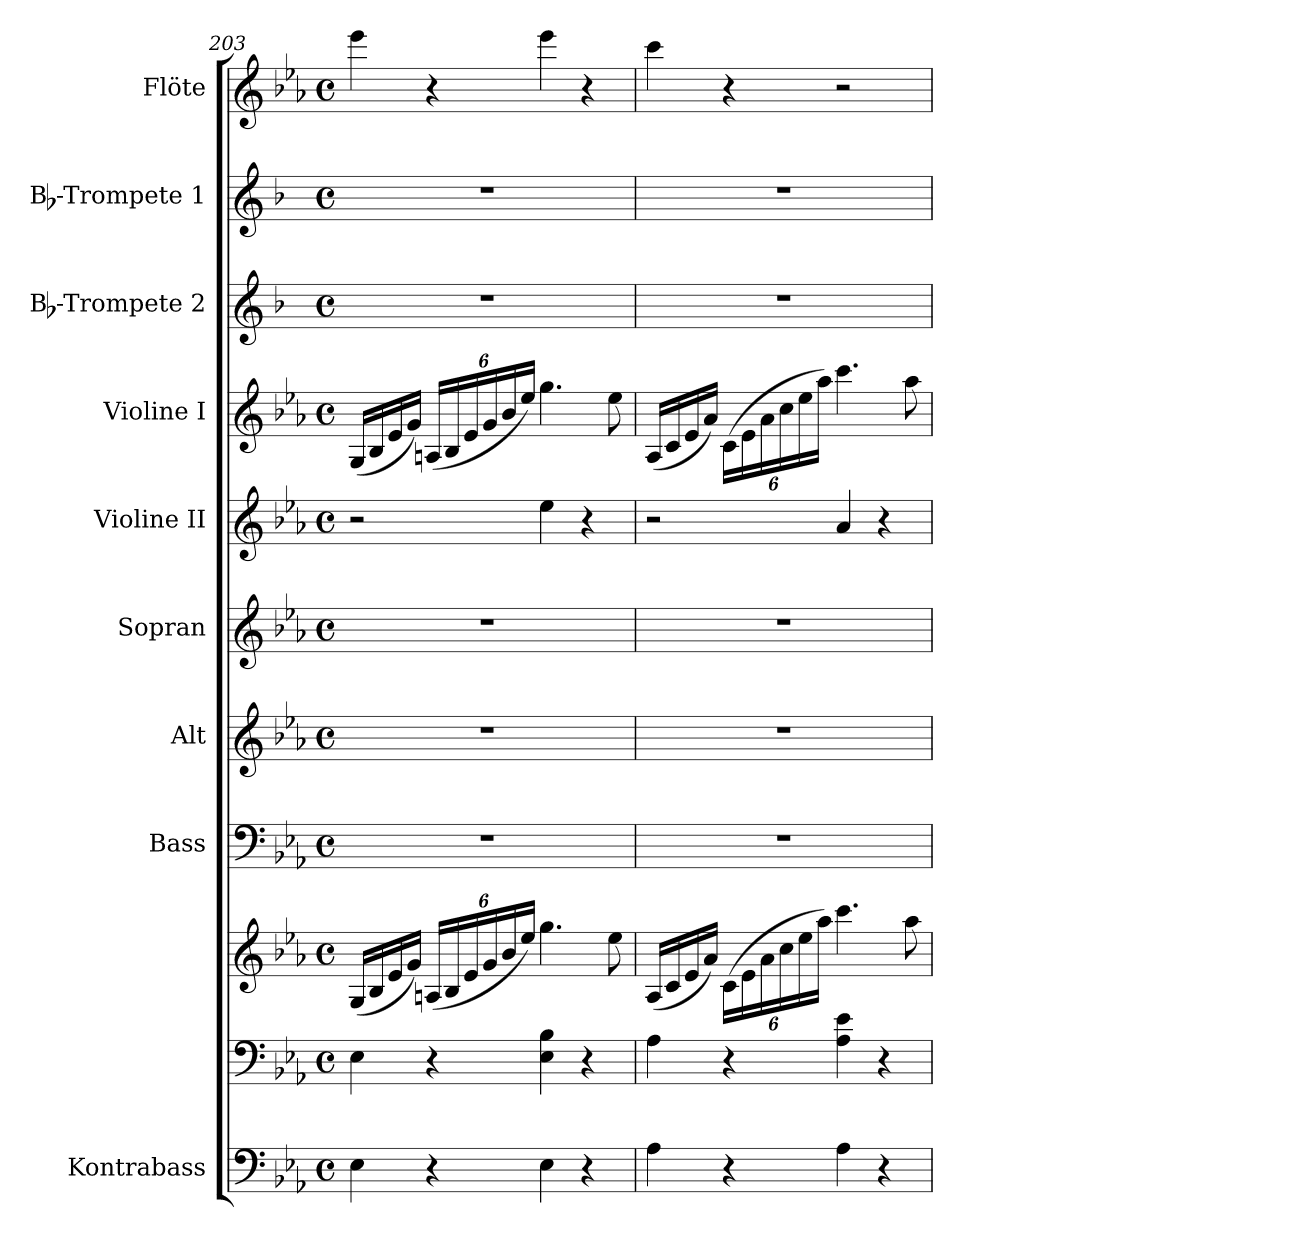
**kern	**kern	**kern	**kern	**kern	**kern	**kern	**kern	**kern	**kern	**kern
*part10	*part9	*part9	*part8	*part7	*part6	*part5	*part4	*part3	*part2	*part1
*staff11	*staff10	*staff9	*staff8	*staff7	*staff6	*staff5	*staff4	*staff3	*staff2	*staff1
*I"Kontrabass	*	*	*I"Bass	*I"Alt	*I"Sopran	*I"Violine II	*I"Violine I	*I"Bb-Trompete 2	*I"Bb-Trompete 1	*I"Flöte
*I'Kb.	*	*	*I'B.	*I'A.	*I'S.	*I'Vl. II	*I'Vl. I	*I'Bb Trp. 2	*I'Bb Trp. 1	*I'Fl.
*clefF4	*clefF4	*clefG2	*clefF4	*clefG2	*clefG2	*clefG2	*clefG2	*clefG2	*clefG2	*clefG2
*ITrd7c12	*	*	*	*	*	*	*	*ITrd1c2	*ITrd1c2	*
*k[b-e-a-]	*k[b-e-a-]	*k[b-e-a-]	*k[b-e-a-]	*k[b-e-a-]	*k[b-e-a-]	*k[b-e-a-]	*k[b-e-a-]	*k[b-e-a-]	*k[b-e-a-]	*k[b-e-a-]
*E-:	*E-:	*E-:	*E-:	*E-:	*E-:	*E-:	*E-:	*E-:	*E-:	*E-:
*M4/4	*M4/4	*M4/4	*M4/4	*M4/4	*M4/4	*M4/4	*M4/4	*M4/4	*M4/4	*M4/4
*met(c)	*met(c)	*met(c)	*met(c)	*met(c)	*met(c)	*met(c)	*met(c)	*met(c)	*met(c)	*met(c)
=203	=203	=203	=203	=203	=203	=203	=203	=203	=203	=203
4EE-\	4E-\	(<16G/LL	1r	1r	1r	2r	(<16G/LL	1r	1r	4eee-\
.	.	16B-/	.	.	.	.	16B-/	.	.	.
.	.	16e-/	.	.	.	.	16e-/	.	.	.
.	.	16g/JJ)	.	.	.	.	16g/JJ)	.	.	.
4r	4r	(<24An/LL	.	.	.	.	(<24An/LL	.	.	4r
.	.	24B-/	.	.	.	.	24B-/	.	.	.
.	.	24e-/	.	.	.	.	24e-/	.	.	.
.	.	24g/	.	.	.	.	24g/	.	.	.
.	.	24b-/	.	.	.	.	24b-/	.	.	.
.	.	24ee-/JJ)	.	.	.	.	24ee-/JJ)	.	.	.
4EE-\	4E-\ 4B-\	4.gg\	.	.	.	4ee-\	4.gg\	.	.	4eee-\
4r	4r	.	.	.	.	4r	.	.	.	4r
.	.	8ee-\	.	.	.	.	8ee-\	.	.	.
=204	=204	=204	=204	=204	=204	=204	=204	=204	=204	=204
4AA-\	4A-\	(<16A-/LL	1r	1r	1r	2r	(<16A-/LL	1r	1r	4ccc\
.	.	16c/	.	.	.	.	16c/	.	.	.
.	.	16e-/	.	.	.	.	16e-/	.	.	.
.	.	16a-/JJ)	.	.	.	.	16a-/JJ)	.	.	.
4r	4r	(>24c\LL	.	.	.	.	(>24c\LL	.	.	4r
.	.	24e-\	.	.	.	.	24e-\	.	.	.
.	.	24a-\	.	.	.	.	24a-\	.	.	.
.	.	24cc\	.	.	.	.	24cc\	.	.	.
.	.	24ee-\	.	.	.	.	24ee-\	.	.	.
.	.	24aa-\JJ)	.	.	.	.	24aa-\JJ)	.	.	.
4AA-\	4A-\ 4e-\	4.ccc\	.	.	.	4a-/	4.ccc\	.	.	2r
4r	4r	.	.	.	.	4r	.	.	.	.
.	.	8aa-\	.	.	.	.	8aa-\	.	.	.
=	=	=	=	=	=	=	=	=	=	=
*-	*-	*-	*-	*-	*-	*-	*-	*-	*-	*-
